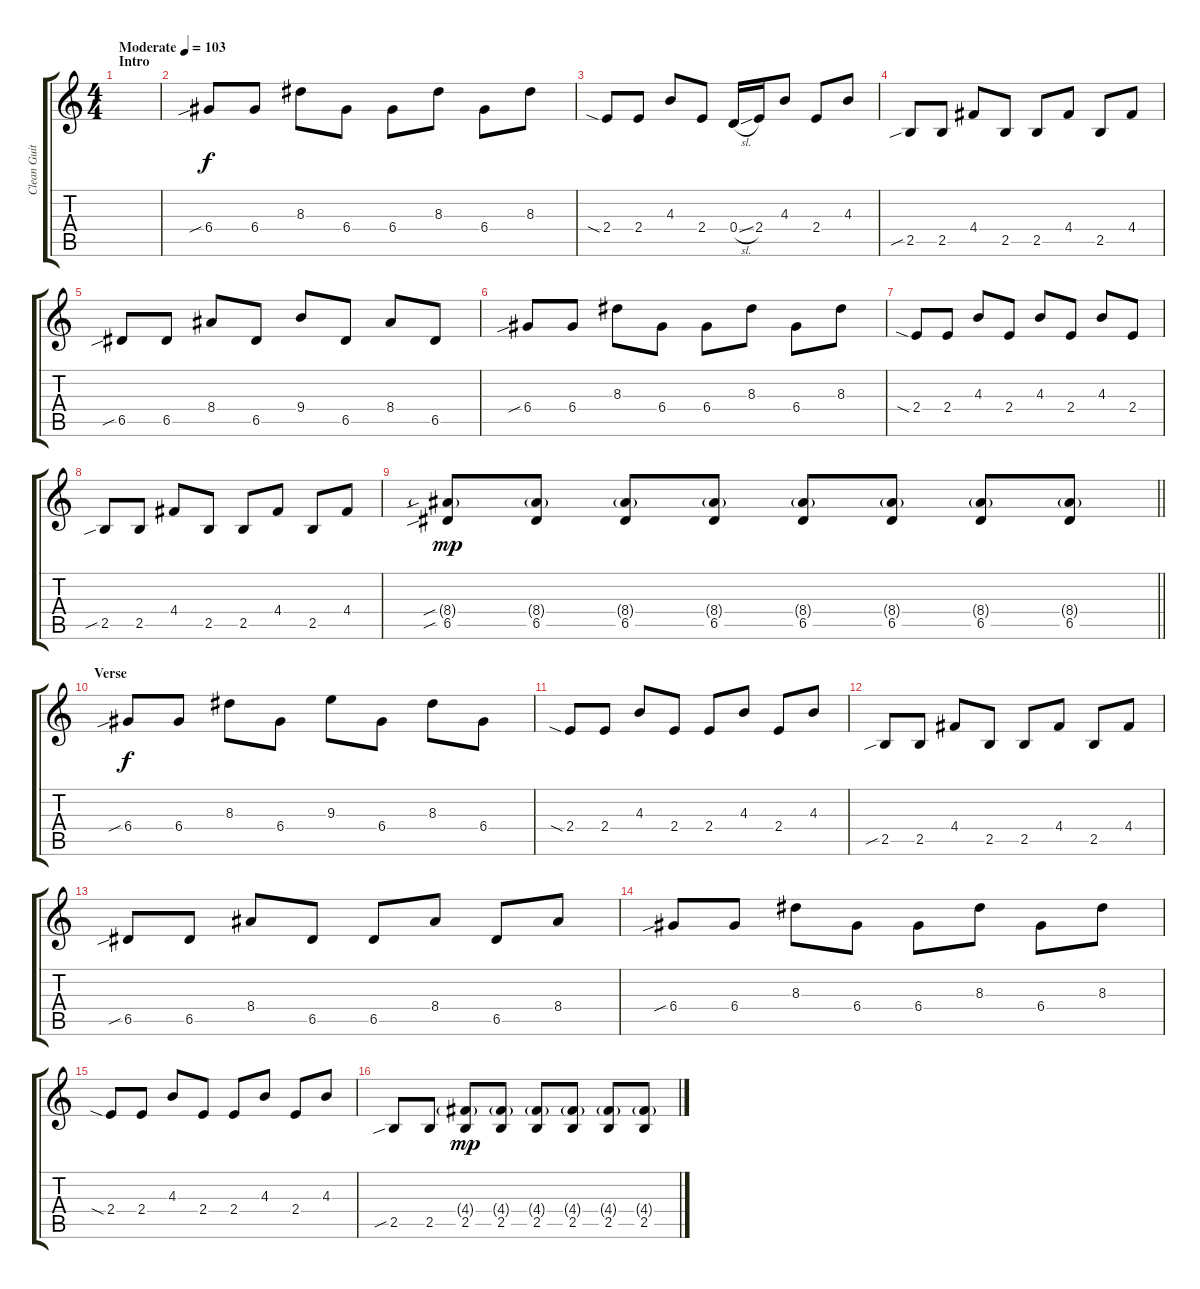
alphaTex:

\track ("Clean Guitar" "Clean Guit") {instrument electricguitarjazz}
\staff {score tabs}
\tuning (E4 B3 G3 D3 A2 E2) {hide}
\ts (4 4)
\section ("" "Intro")
\tempo (103 "Moderate")
\clef g2
\ks c
|
6.4{sib}.8 6.4.8 8.3.8 6.4.8 6.4.8 8.3.8 6.4.8 8.3.8 |
2.4{sia}.8 2.4.8 4.3.8 2.4.8 0.4{sl}.16 2.4.16 4.3.8 2.4.8 4.3.8 |
2.5{sib}.8 2.5.8 4.4.8 2.5.8 2.5.8 4.4.8 2.5.8 4.4.8 |
6.5{sib}.8 6.5.8 8.4.8 6.5.8 9.4.8 6.5.8 8.4.8 6.5.8 |
6.4{sib}.8 6.4.8 8.3.8 6.4.8 6.4.8 8.3.8 6.4.8 8.3.8 |
2.4{sia}.8 2.4.8 4.3.8 2.4.8 4.3.8 2.4.8 4.3.8 2.4.8 |
2.5{sib}.8 2.5.8 4.4.8 2.5.8 2.5.8 4.4.8 2.5.8 4.4.8 |
\barLineRight lightlight
(8.4{sib g} 6.5{sib}).8{dy mp} (8.4{g} 6.5).8 (8.4{g} 6.5).8 (8.4{g} 6.5).8 (8.4{g} 6.5).8 (8.4{g} 6.5).8 (8.4{g} 6.5).8 (8.4{g} 6.5).8 |
\section ("" "Verse")
6.4{sib}.8{dy f} 6.4.8 8.3.8 6.4.8 9.3.8 6.4.8 8.3.8 6.4.8 |
2.4{sia}.8 2.4.8 4.3.8 2.4.8 2.4.8 4.3.8 2.4.8 4.3.8 |
2.5{sib}.8 2.5.8 4.4.8 2.5.8 2.5.8 4.4.8 2.5.8 4.4.8 |
6.5{sib}.8 6.5.8 8.4.8 6.5.8 6.5.8 8.4.8 6.5.8 8.4.8 |
6.4{sib}.8 6.4.8 8.3.8 6.4.8 6.4.8 8.3.8 6.4.8 8.3.8 |
2.4{sia}.8 2.4.8 4.3.8 2.4.8 2.4.8 4.3.8 2.4.8 4.3.8 |
2.5{sib}.8 2.5.8 (4.4{g} 2.5).8{dy mp} (4.4{g} 2.5).8 (4.4{g} 2.5).8 (4.4{g} 2.5).8 (4.4{g} 2.5).8 (4.4{g} 2.5).8
